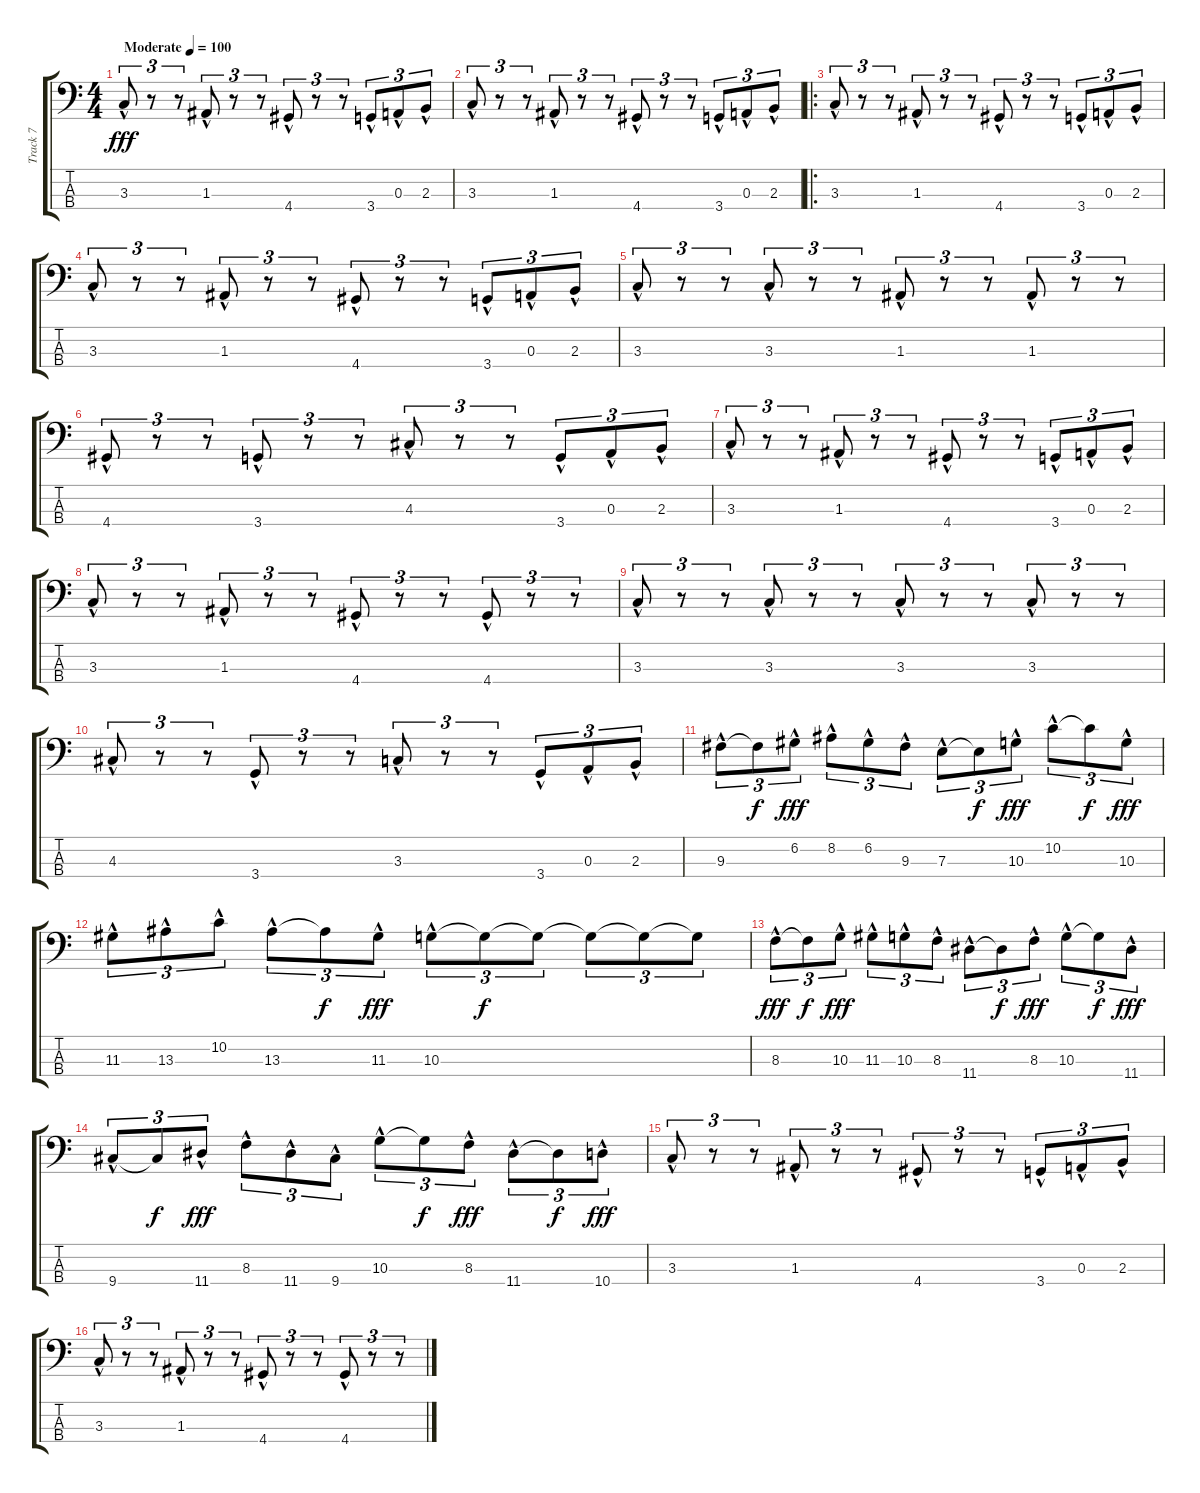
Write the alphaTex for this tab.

\track ("Track 7" "Track 7") {instrument slapbass1 bank 255}
\staff {score tabs}
\tuning (G2 D2 A1 E1) {hide}
\ts (4 4)
\tempo (100 "Moderate")
\clef f4
\ks c
3.3{hac}.8{tu (3 2) dy fff instrument slapbass1} r.8{tu (3 2)} r.8{tu (3 2)} 1.3{hac}.8{tu (3 2)} r.8{tu (3 2)} r.8{tu (3 2)} 4.4{hac}.8{tu (3 2)} r.8{tu (3 2)} r.8{tu (3 2)} 3.4{hac}.8{tu (3 2)} 0.3{hac}.8{tu (3 2)} 2.3{hac}.8{tu (3 2)} |
3.3{hac}.8{tu (3 2)} r.8{tu (3 2)} r.8{tu (3 2)} 1.3{hac}.8{tu (3 2)} r.8{tu (3 2)} r.8{tu (3 2)} 4.4{hac}.8{tu (3 2)} r.8{tu (3 2)} r.8{tu (3 2)} 3.4{hac}.8{tu (3 2)} 0.3{hac}.8{tu (3 2)} 2.3{hac}.8{tu (3 2)} |
\ro
3.3{hac}.8{tu (3 2)} r.8{tu (3 2)} r.8{tu (3 2)} 1.3{hac}.8{tu (3 2)} r.8{tu (3 2)} r.8{tu (3 2)} 4.4{hac}.8{tu (3 2)} r.8{tu (3 2)} r.8{tu (3 2)} 3.4{hac}.8{tu (3 2)} 0.3{hac}.8{tu (3 2)} 2.3{hac}.8{tu (3 2)} |
3.3{hac}.8{tu (3 2)} r.8{tu (3 2)} r.8{tu (3 2)} 1.3{hac}.8{tu (3 2)} r.8{tu (3 2)} r.8{tu (3 2)} 4.4{hac}.8{tu (3 2)} r.8{tu (3 2)} r.8{tu (3 2)} 3.4{hac}.8{tu (3 2)} 0.3{hac}.8{tu (3 2)} 2.3{hac}.8{tu (3 2)} |
3.3{hac}.8{tu (3 2)} r.8{tu (3 2)} r.8{tu (3 2)} 3.3{hac}.8{tu (3 2)} r.8{tu (3 2)} r.8{tu (3 2)} 1.3{hac}.8{tu (3 2)} r.8{tu (3 2)} r.8{tu (3 2)} 1.3{hac}.8{tu (3 2)} r.8{tu (3 2)} r.8{tu (3 2)} |
4.4{hac}.8{tu (3 2)} r.8{tu (3 2)} r.8{tu (3 2)} 3.4{hac}.8{tu (3 2)} r.8{tu (3 2)} r.8{tu (3 2)} 4.3{hac}.8{tu (3 2)} r.8{tu (3 2)} r.8{tu (3 2)} 3.4{hac}.8{tu (3 2)} 0.3{hac}.8{tu (3 2)} 2.3{hac}.8{tu (3 2)} |
3.3{hac}.8{tu (3 2)} r.8{tu (3 2)} r.8{tu (3 2)} 1.3{hac}.8{tu (3 2)} r.8{tu (3 2)} r.8{tu (3 2)} 4.4{hac}.8{tu (3 2)} r.8{tu (3 2)} r.8{tu (3 2)} 3.4{hac}.8{tu (3 2)} 0.3{hac}.8{tu (3 2)} 2.3{hac}.8{tu (3 2)} |
3.3{hac}.8{tu (3 2)} r.8{tu (3 2)} r.8{tu (3 2)} 1.3{hac}.8{tu (3 2)} r.8{tu (3 2)} r.8{tu (3 2)} 4.4{hac}.8{tu (3 2)} r.8{tu (3 2)} r.8{tu (3 2)} 4.4{hac}.8{tu (3 2)} r.8{tu (3 2)} r.8{tu (3 2)} |
3.3{hac}.8{tu (3 2)} r.8{tu (3 2)} r.8{tu (3 2)} 3.3{hac}.8{tu (3 2)} r.8{tu (3 2)} r.8{tu (3 2)} 3.3{hac}.8{tu (3 2)} r.8{tu (3 2)} r.8{tu (3 2)} 3.3{hac}.8{tu (3 2)} r.8{tu (3 2)} r.8{tu (3 2)} |
4.3{hac}.8{tu (3 2)} r.8{tu (3 2)} r.8{tu (3 2)} 3.4{hac}.8{tu (3 2)} r.8{tu (3 2)} r.8{tu (3 2)} 3.3{hac}.8{tu (3 2)} r.8{tu (3 2)} r.8{tu (3 2)} 3.4{hac}.8{tu (3 2)} 0.3{hac}.8{tu (3 2)} 2.3{hac}.8{tu (3 2)} |
9.3{hac}.8{tu (3 2)} 9.3{t}.8{tu (3 2) dy f} 6.2{hac}.8{tu (3 2) dy fff} 8.2{hac}.8{tu (3 2)} 6.2{hac}.8{tu (3 2)} 9.3{hac}.8{tu (3 2)} 7.3{hac}.8{tu (3 2)} 7.3{t}.8{tu (3 2) dy f} 10.3{hac}.8{tu (3 2) dy fff} 10.2{hac}.8{tu (3 2)} 10.2{t}.8{tu (3 2) dy f} 10.3{hac}.8{tu (3 2) dy fff} |
11.3{hac}.8{tu (3 2)} 13.3{hac}.8{tu (3 2)} 10.2{hac}.8{tu (3 2)} 13.3{hac}.8{tu (3 2)} 13.3{t}.8{tu (3 2) dy f} 11.3{hac}.8{tu (3 2) dy fff} 10.3{hac}.8{tu (3 2)} 10.3{t}.8{tu (3 2) dy f} 10.3{t}.8{tu (3 2)} 10.3{t}.8{tu (3 2)} 10.3{t}.8{tu (3 2)} 10.3{t}.8{tu (3 2)} |
8.3{hac}.8{tu (3 2) dy fff} 8.3{t}.8{tu (3 2) dy f} 10.3{hac}.8{tu (3 2) dy fff} 11.3{hac}.8{tu (3 2)} 10.3{hac}.8{tu (3 2)} 8.3{hac}.8{tu (3 2)} 11.4{hac}.8{tu (3 2)} 11.4{t}.8{tu (3 2) dy f} 8.3{hac}.8{tu (3 2) dy fff} 10.3{hac}.8{tu (3 2)} 10.3{t}.8{tu (3 2) dy f} 11.4{hac}.8{tu (3 2) dy fff} |
9.4{hac}.8{tu (3 2)} 9.4{t}.8{tu (3 2) dy f} 11.4{hac}.8{tu (3 2) dy fff} 8.3{hac}.8{tu (3 2)} 11.4{hac}.8{tu (3 2)} 9.4{hac}.8{tu (3 2)} 10.3{hac}.8{tu (3 2)} 10.3{t}.8{tu (3 2) dy f} 8.3{hac}.8{tu (3 2) dy fff} 11.4{hac}.8{tu (3 2)} 11.4{t}.8{tu (3 2) dy f} 10.4{hac}.8{tu (3 2) dy fff} |
3.3{hac}.8{tu (3 2)} r.8{tu (3 2)} r.8{tu (3 2)} 1.3{hac}.8{tu (3 2)} r.8{tu (3 2)} r.8{tu (3 2)} 4.4{hac}.8{tu (3 2)} r.8{tu (3 2)} r.8{tu (3 2)} 3.4{hac}.8{tu (3 2)} 0.3{hac}.8{tu (3 2)} 2.3{hac}.8{tu (3 2)} |
3.3{hac}.8{tu (3 2)} r.8{tu (3 2)} r.8{tu (3 2)} 1.3{hac}.8{tu (3 2)} r.8{tu (3 2)} r.8{tu (3 2)} 4.4{hac}.8{tu (3 2)} r.8{tu (3 2)} r.8{tu (3 2)} 4.4{hac}.8{tu (3 2)} r.8{tu (3 2)} r.8{tu (3 2)}
